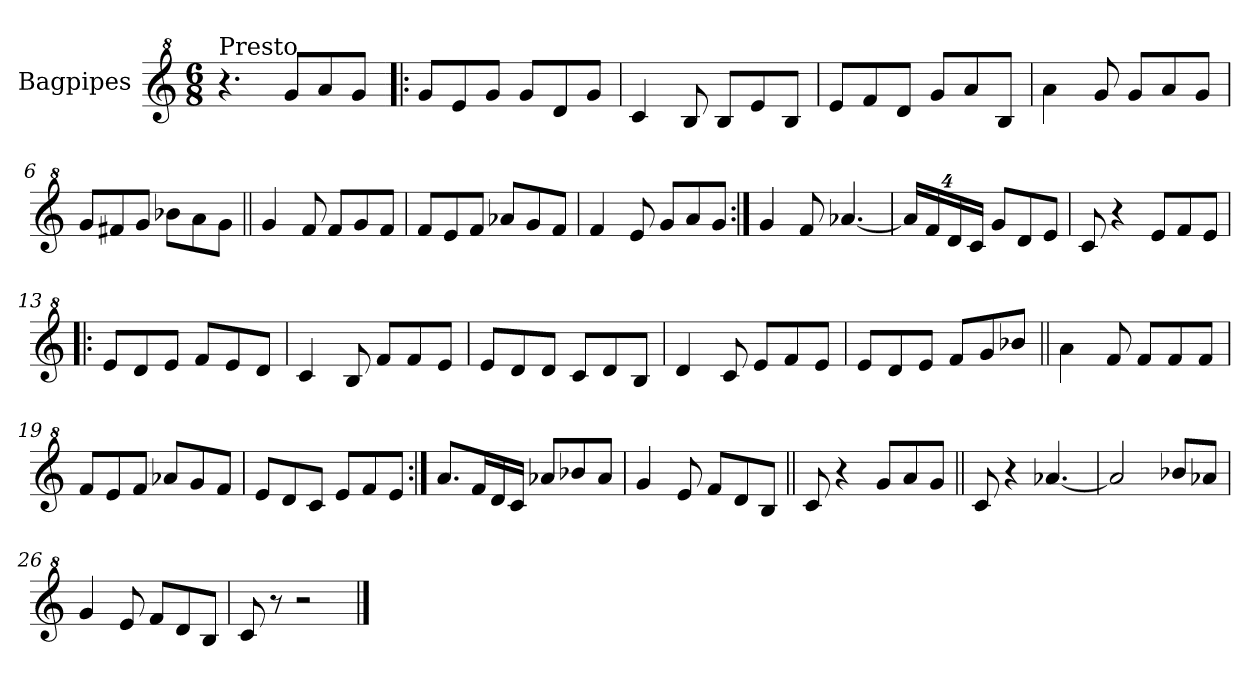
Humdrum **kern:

**kern
*part1
*staff1
*I"Bagpipes
*I'Bag
*clefG^2
*k[]
*C:
*M6/8
=1
!LO:TX:a:t=Presto
4.r
8gg/L
8aa/
8gg/J
=2!|:
8gg/L
8ee/
8gg/J
8gg/L
8dd/
8gg/J
=3
4cc/
8b/
8b/L
8ee/
8b/J
=4
8ee/L
8ff/
8dd/J
8gg/L
8aa/
8b/J
=5
4aa\
8gg/
8gg/L
8aa/
8gg/J
=6
8gg/L
8ff#X/
8gg/J
8bb-X\L
8aa\
8gg\J
=7||
4gg/
8ff/
8ff/L
8gg/
8ff/J
!!LO:LB:g=z
=8
8ff/L
8ee/
8ff/J
8aa-X/L
8gg/
8ff/J
=9
4ff/
8ee/
8gg/L
8aa/
8gg/J
=10:|!
4gg/
8ff/
[4.aa-X/
=11
*Xbrackettup
32%3aa-/L]
32%3ff/
32%3dd/
32%3cc/J
8gg/L
8dd/
8ee/J
=12
8cc/
4r
8ee/L
8ff/
8ee/J
=13!|:
8ee/L
8dd/
8ee/J
8ff/L
8ee/
8dd/J
=14
4cc/
8b/
8ff/L
8ff/
8ee/J
!!LO:LB:g=z
=15
8ee/L
8dd/
8dd/J
8cc/L
8dd/
8b/J
=16
4dd/
8cc/
8ee/L
8ff/
8ee/J
=17
8ee/L
8dd/
8ee/J
8ff/L
8gg/
8bb-X/J
=18||
4aa\
8ff/
8ff/L
8ff/
8ff/J
=19
8ff/L
8ee/
8ff/J
8aa-X/L
8gg/
8ff/J
=20
8ee/L
8dd/
8cc/J
8ee/L
8ff/
8ee/J
=21:|!
8.aa/L
16ff/L
16dd/
16cc/JJ
8aa-X/L
8bb-X/
8aa-/J
!!LO:LB:g=z
=22
4gg/
8ee/
8ff/L
8dd/
8b/J
=23||
8cc/
4r
8gg/L
8aa/
8gg/J
=24||
8cc/
4r
[4.aa-X/
=25
2aa-/]
8bb-X/L
8aa-X/J
=26
4gg/
8ee/
8ff/L
8dd/
8b/J
=27
8cc/
8r
2r
==
*-
